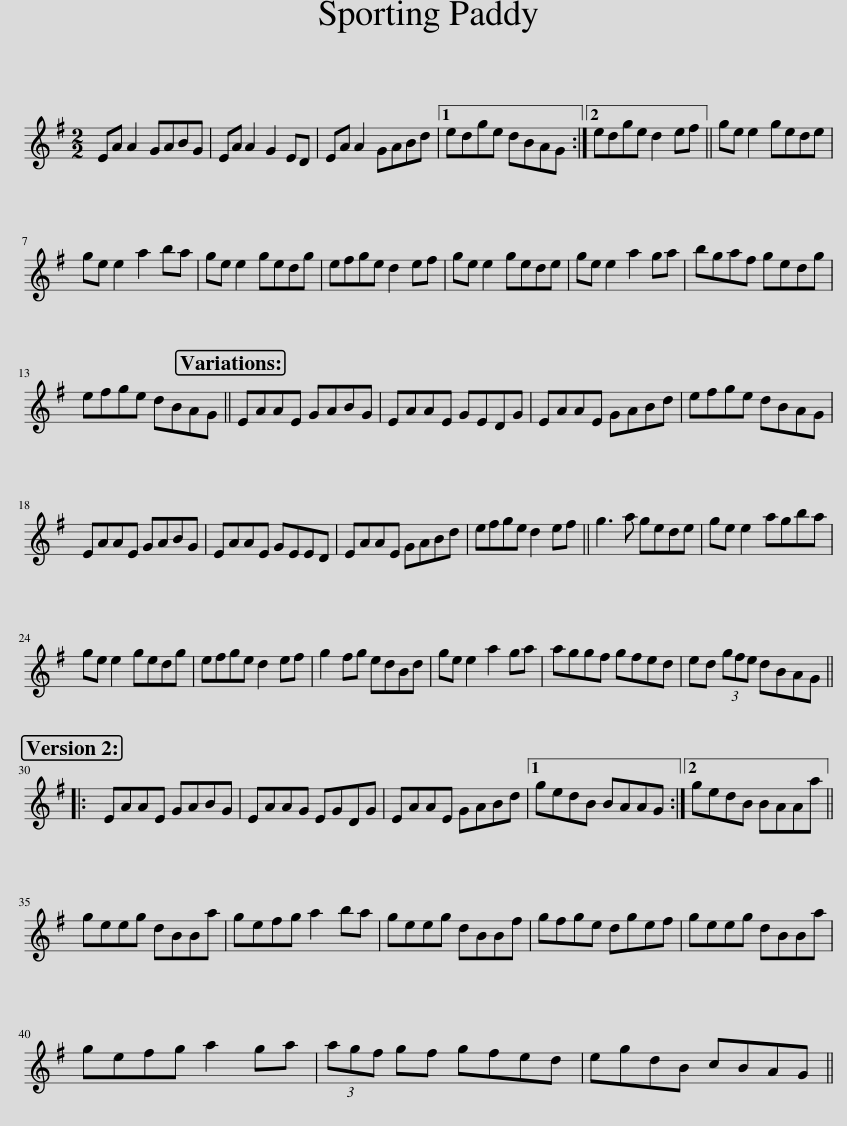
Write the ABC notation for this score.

X:1
L:1/8
M:2/2
I:linebreak $
K:G
V:1 treble
V:1
 EA A2 GABG | EA A2 G2 ED | EA A2 GABd |1 edge dBAG :|2 edge d2 ef || %5
 ge e2 gede |$ ge e2 a2 ba | ge e2 gedg | efge d2 ef | ge e2 gede | %10
 ge e2 a2 ga | bgaf gedg |$ efge dBAG || EAAE GABG | EAAE GEDG | %15
 EAAE GABd | efge dBAG |$ EAAE GABG | EAAE GEED | EAAE GABd | %20
 efge d2 ef || g3 a gede | ge e2 agba |$ ge e2 gedg | efge d2 ef | %25
 g2 fg edBd | ge e2 a2 ga | aggf gfed | ed (3gfe dBAG |:$ EAAE GABG | %30
 EAAG EGDG | EAAE GABd |1 gedB BAAG :|2 gedB BAAa ||$ geeg dBBa | %35
 gefg a2 ba | geeg dBBf | gfge dgef | geeg dBBa |$ gefg a2 ga | %40
 (3agf gf gfed | egdB cBAG || %42
